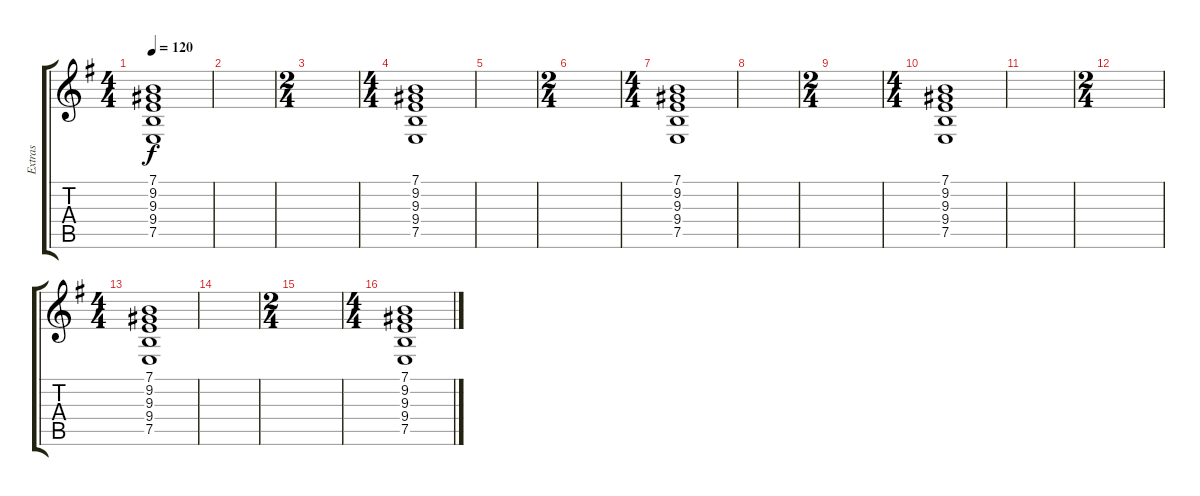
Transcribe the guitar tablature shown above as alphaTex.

\track ("Extras" "Extras") {instrument tubularbells}
\staff {score tabs}
\tuning (E4 B3 G3 D3 A2 E2) {hide}
\ts (4 4)
\tempo 120
\clef g2
\ks g
(7.1 9.2 9.3 9.4 7.5).1{dy f} |
|
\ts (2 4)
|
\ts (4 4)
(7.1 9.2 9.3 9.4 7.5).1 |
|
\ts (2 4)
|
\ts (4 4)
(7.1 9.2 9.3 9.4 7.5).1 |
|
\ts (2 4)
|
\ts (4 4)
(7.1 9.2 9.3 9.4 7.5).1 |
|
\ts (2 4)
|
\ts (4 4)
(7.1 9.2 9.3 9.4 7.5).1 |
|
\ts (2 4)
|
\ts (4 4)
(7.1 9.2 9.3 9.4 7.5).1
